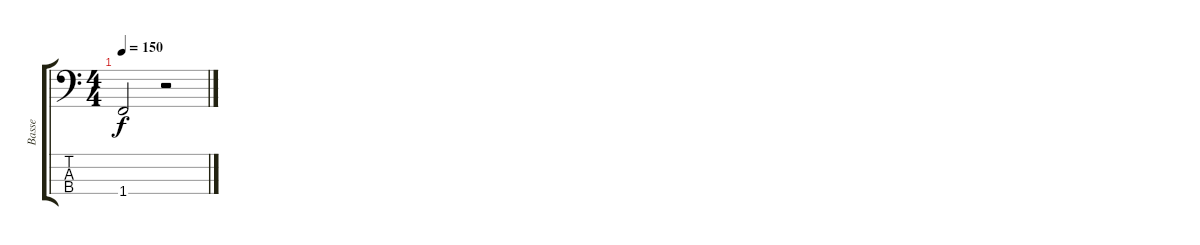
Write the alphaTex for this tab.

\track ("Basse" "Basse") {instrument electricbassfinger}
\staff {score tabs}
\tuning (G2 D2 A1 E1) {hide}
\ts (4 4)
\tempo 150
\clef f4
\ks c
1.4.2{dy f} r.2
